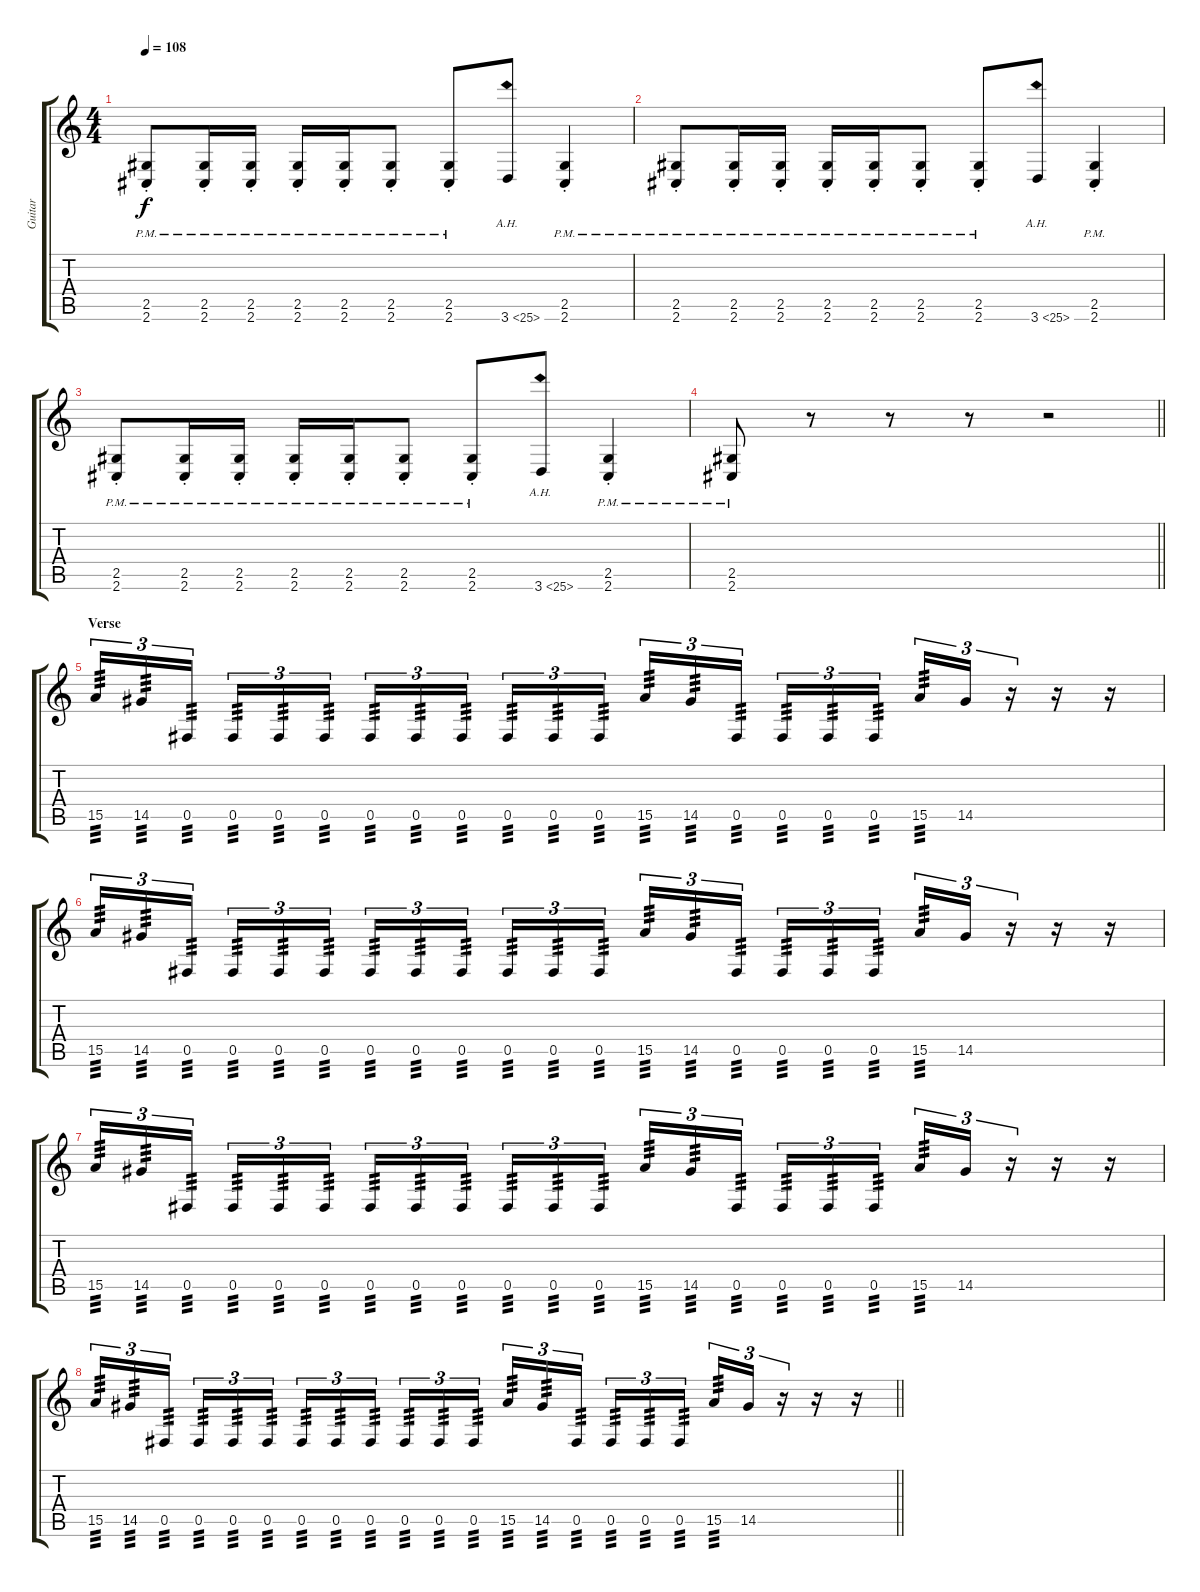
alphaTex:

\track ("Guitar" "Guitar") {instrument distortionguitar}
\staff {score tabs}
\tuning (Db4 Ab3 E3 B2 Gb2 B1) {hide}
\ts (4 4)
\tempo 108
\clef g2
\ks c
(2.5{pm st} 2.6{pm st}).8{dy f} (2.5{pm st} 2.6{pm st}).16 (2.5{pm st} 2.6{pm st}).16 (2.5{pm st} 2.6{pm st}).16 (2.5{pm st} 2.6{pm st}).16 (2.5{pm st} 2.6{pm st}).8 (2.5{pm st} 2.6{pm st}).8 3.6{ah 22}.8 (2.5{pm st} 2.6{pm st}).4 |
(2.5{pm st} 2.6{pm st}).8 (2.5{pm st} 2.6{pm st}).16 (2.5{pm st} 2.6{pm st}).16 (2.5{pm st} 2.6{pm st}).16 (2.5{pm st} 2.6{pm st}).16 (2.5{pm st} 2.6{pm st}).8 (2.5{pm st} 2.6{pm st}).8 3.6{ah 22}.8 (2.5{pm st} 2.6{pm st}).4 |
(2.5{pm st} 2.6{pm st}).8 (2.5{pm st} 2.6{pm st}).16 (2.5{pm st} 2.6{pm st}).16 (2.5{pm st} 2.6{pm st}).16 (2.5{pm st} 2.6{pm st}).16 (2.5{pm st} 2.6{pm st}).8 (2.5{pm st} 2.6{pm st}).8 3.6{ah 22}.8 (2.5{pm st} 2.6{pm st}).4 |
\barLineRight lightlight
(2.5{pm} 2.6{pm}).8 r.8 r.8 r.8 r.2 |
\section ("" "Verse")
15.5.16{tu (3 2) tp 3} 14.5.16{tu (3 2) tp 3} 0.5.16{tu (3 2) tp 3 beam splitsecondary} 0.5.16{tu (3 2) tp 3} 0.5.16{tu (3 2) tp 3} 0.5.16{tu (3 2) tp 3} 0.5.16{tu (3 2) tp 3} 0.5.16{tu (3 2) tp 3} 0.5.16{tu (3 2) tp 3 beam splitsecondary} 0.5.16{tu (3 2) tp 3} 0.5.16{tu (3 2) tp 3} 0.5.16{tu (3 2) tp 3} 15.5.16{tu (3 2) tp 3} 14.5.16{tu (3 2) tp 3} 0.5.16{tu (3 2) tp 3 beam splitsecondary} 0.5.16{tu (3 2) tp 3} 0.5.16{tu (3 2) tp 3} 0.5.16{tu (3 2) tp 3} 15.5.16{tu (3 2) tp 3} 14.5.16{tu (3 2)} r.16{tu (3 2)} r.16 r.16 |
15.5.16{tu (3 2) tp 3} 14.5.16{tu (3 2) tp 3} 0.5.16{tu (3 2) tp 3 beam splitsecondary} 0.5.16{tu (3 2) tp 3} 0.5.16{tu (3 2) tp 3} 0.5.16{tu (3 2) tp 3} 0.5.16{tu (3 2) tp 3} 0.5.16{tu (3 2) tp 3} 0.5.16{tu (3 2) tp 3 beam splitsecondary} 0.5.16{tu (3 2) tp 3} 0.5.16{tu (3 2) tp 3} 0.5.16{tu (3 2) tp 3} 15.5.16{tu (3 2) tp 3} 14.5.16{tu (3 2) tp 3} 0.5.16{tu (3 2) tp 3 beam splitsecondary} 0.5.16{tu (3 2) tp 3} 0.5.16{tu (3 2) tp 3} 0.5.16{tu (3 2) tp 3} 15.5.16{tu (3 2) tp 3} 14.5.16{tu (3 2)} r.16{tu (3 2)} r.16 r.16 |
15.5.16{tu (3 2) tp 3} 14.5.16{tu (3 2) tp 3} 0.5.16{tu (3 2) tp 3 beam splitsecondary} 0.5.16{tu (3 2) tp 3} 0.5.16{tu (3 2) tp 3} 0.5.16{tu (3 2) tp 3} 0.5.16{tu (3 2) tp 3} 0.5.16{tu (3 2) tp 3} 0.5.16{tu (3 2) tp 3 beam splitsecondary} 0.5.16{tu (3 2) tp 3} 0.5.16{tu (3 2) tp 3} 0.5.16{tu (3 2) tp 3} 15.5.16{tu (3 2) tp 3} 14.5.16{tu (3 2) tp 3} 0.5.16{tu (3 2) tp 3 beam splitsecondary} 0.5.16{tu (3 2) tp 3} 0.5.16{tu (3 2) tp 3} 0.5.16{tu (3 2) tp 3} 15.5.16{tu (3 2) tp 3} 14.5.16{tu (3 2)} r.16{tu (3 2)} r.16 r.16 |
\barLineRight lightlight
15.5.16{tu (3 2) tp 3} 14.5.16{tu (3 2) tp 3} 0.5.16{tu (3 2) tp 3 beam splitsecondary} 0.5.16{tu (3 2) tp 3} 0.5.16{tu (3 2) tp 3} 0.5.16{tu (3 2) tp 3} 0.5.16{tu (3 2) tp 3} 0.5.16{tu (3 2) tp 3} 0.5.16{tu (3 2) tp 3 beam splitsecondary} 0.5.16{tu (3 2) tp 3} 0.5.16{tu (3 2) tp 3} 0.5.16{tu (3 2) tp 3} 15.5.16{tu (3 2) tp 3} 14.5.16{tu (3 2) tp 3} 0.5.16{tu (3 2) tp 3 beam splitsecondary} 0.5.16{tu (3 2) tp 3} 0.5.16{tu (3 2) tp 3} 0.5.16{tu (3 2) tp 3} 15.5.16{tu (3 2) tp 3} 14.5.16{tu (3 2)} r.16{tu (3 2)} r.16 r.16
